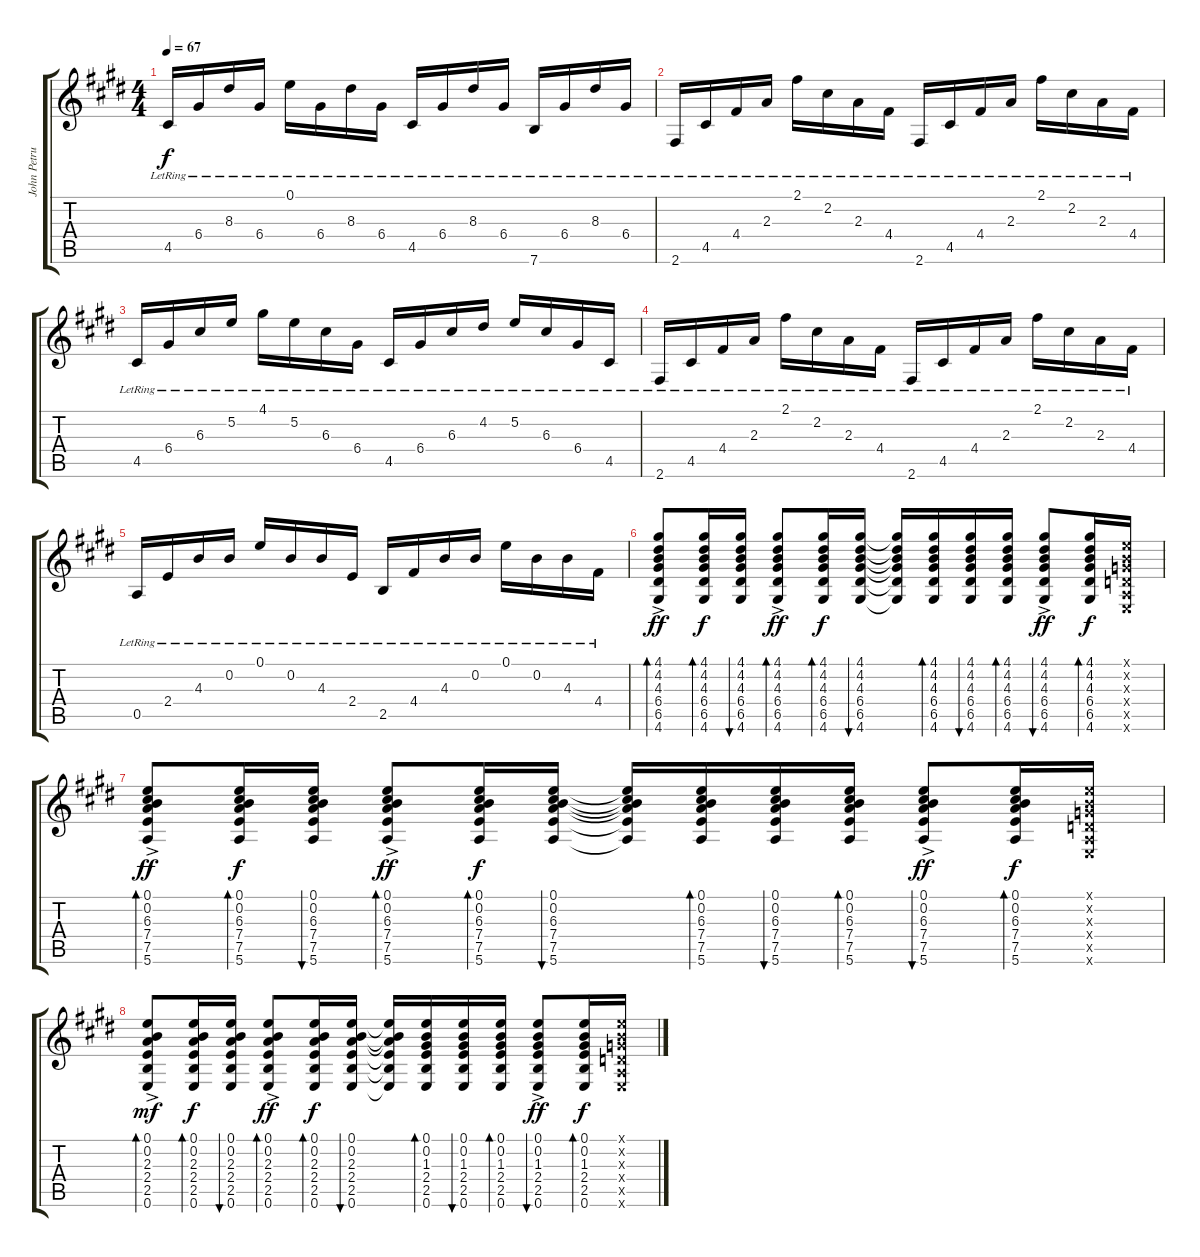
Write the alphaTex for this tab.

\track ("John Petrucci - Acous. Gtr. 1" "John Petru") {instrument acousticguitarsteel}
\staff {score tabs}
\tuning (E4 B3 G3 D3 A2 E2) {hide}
\ts (4 4)
\tempo 67
\clef g2
\ks e
4.5{lr}.16{dy f} 6.4{lr}.16 8.3{lr}.16 6.4{lr}.16 0.1{lr}.16 6.4{lr}.16 8.3{lr}.16 6.4{lr}.16 4.5{lr}.16 6.4{lr}.16 8.3{lr}.16 6.4{lr}.16 7.6{lr}.16 6.4{lr}.16 8.3{lr}.16 6.4{lr}.16 |
2.6{lr}.16 4.5{lr}.16 4.4{lr}.16 2.3{lr}.16 2.1{lr}.16 2.2{lr}.16 2.3{lr}.16 4.4{lr}.16 2.6{lr}.16 4.5{lr}.16 4.4{lr}.16 2.3{lr}.16 2.1{lr}.16 2.2{lr}.16 2.3{lr}.16 4.4{lr}.16 |
4.5{lr}.16 6.4{lr}.16 6.3{lr}.16 5.2{lr}.16 4.1{lr}.16 5.2{lr}.16 6.3{lr}.16 6.4{lr}.16 4.5{lr}.16 6.4{lr}.16 6.3{lr}.16 4.2{lr}.16 5.2{lr}.16 6.3{lr}.16 6.4{lr}.16 4.5{lr}.16 |
2.6{lr}.16 4.5{lr}.16 4.4{lr}.16 2.3{lr}.16 2.1{lr}.16 2.2{lr}.16 2.3{lr}.16 4.4{lr}.16 2.6{lr}.16 4.5{lr}.16 4.4{lr}.16 2.3{lr}.16 2.1{lr}.16 2.2{lr}.16 2.3{lr}.16 4.4{lr}.16 |
0.5{lr}.16 2.4{lr}.16 4.3{lr}.16 0.2{lr}.16 0.1{lr}.16 0.2{lr}.16 4.3{lr}.16 2.4{lr}.16 2.5{lr}.16 4.4{lr}.16 4.3{lr}.16 0.2{lr}.16 0.1{lr}.16 0.2{lr}.16 4.3{lr}.16 4.4{lr}.16 |
(4.1{ac} 4.2{ac} 4.3{ac} 6.4{ac} 6.5{ac} 4.6{ac}).8{bd 60 dy ff volume 10} (4.1 4.2 4.3 6.4 6.5 4.6).16{bd 60 dy f} (4.1 4.2 4.3 6.4 6.5 4.6).16{bu 60} (4.1{ac} 4.2{ac} 4.3{ac} 6.4{ac} 6.5{ac} 4.6{ac}).8{bd 60 dy ff} (4.1 4.2 4.3 6.4 6.5 4.6).16{bd 60 dy f} (4.1 4.2 4.3 6.4 6.5 4.6).16{bu 60} (4.1{t} 4.2{t} 4.3{t} 6.4{t} 6.5{t} 4.6{t}).16 (4.1 4.2 4.3 6.4 6.5 4.6).16{bd 60} (4.1 4.2 4.3 6.4 6.5 4.6).16{bu 60} (4.1 4.2 4.3 6.4 6.5 4.6).16{bd 60} (4.1{ac} 4.2{ac} 4.3{ac} 6.4{ac} 6.5{ac} 4.6{ac}).8{bu 60 dy ff} (4.1 4.2 4.3 6.4 6.5 4.6).16{bd 60 dy f} (0.1{x} 0.2{x} 0.3{x} 0.4{x} 0.5{x} 0.6{x}).16 |
(0.1{ac} 0.2{ac} 6.3{ac} 7.4{ac} 7.5{ac} 5.6{ac}).8{bd 60 dy ff} (0.1 0.2 6.3 7.4 7.5 5.6).16{bd 60 dy f} (0.1 0.2 6.3 7.4 7.5 5.6).16{bu 60} (0.1{ac} 0.2{ac} 6.3{ac} 7.4{ac} 7.5{ac} 5.6{ac}).8{bd 60 dy ff} (0.1 0.2 6.3 7.4 7.5 5.6).16{bd 60 dy f} (0.1 0.2 6.3 7.4 7.5 5.6).16{bu 60} (0.1{t} 0.2{t} 6.3{t} 7.4{t} 7.5{t} 5.6{t}).16 (0.1 0.2 6.3 7.4 7.5 5.6).16{bd 60} (0.1 0.2 6.3 7.4 7.5 5.6).16{bu 60} (0.1 0.2 6.3 7.4 7.5 5.6).16{bd 60} (0.1{ac} 0.2{ac} 6.3{ac} 7.4{ac} 7.5{ac} 5.6{ac}).8{bu 60 dy ff} (0.1 0.2 6.3 7.4 7.5 5.6).16{bd 60 dy f} (0.1{x} 0.2{x} 0.3{x} 0.4{x} 0.5{x} 0.6{x}).16 |
(0.1{ac} 0.2{ac} 2.3{ac} 2.4{ac} 2.5{ac} 0.6{ac}).8{bd 60 dy mf} (0.1 0.2 2.3 2.4 2.5 0.6).16{bd 60 dy f} (0.1 0.2 2.3 2.4 2.5 0.6).16{bu 60} (0.1{ac} 0.2{ac} 2.3{ac} 2.4{ac} 2.5{ac} 0.6{ac}).8{bd 60 dy ff} (0.1 0.2 2.3 2.4 2.5 0.6).16{bd 60 dy f} (0.1 0.2 2.3 2.4 2.5 0.6).16{bu 60} (0.1{t} 0.2{t} 2.3{t} 2.4{t} 2.5{t} 0.6{t}).16 (0.1 0.2 1.3 2.4 2.5 0.6).16{bd 60} (0.1 0.2 1.3 2.4 2.5 0.6).16{bu 60} (0.1 0.2 1.3 2.4 2.5 0.6).16{bd 60} (0.1{ac} 0.2{ac} 1.3{ac} 2.4{ac} 2.5{ac} 0.6{ac}).8{bu 60 dy ff} (0.1 0.2 1.3 2.4 2.5 0.6).16{bd 60 dy f} (0.1{x} 0.2{x} 0.3{x} 0.4{x} 0.5{x} 0.6{x}).16
